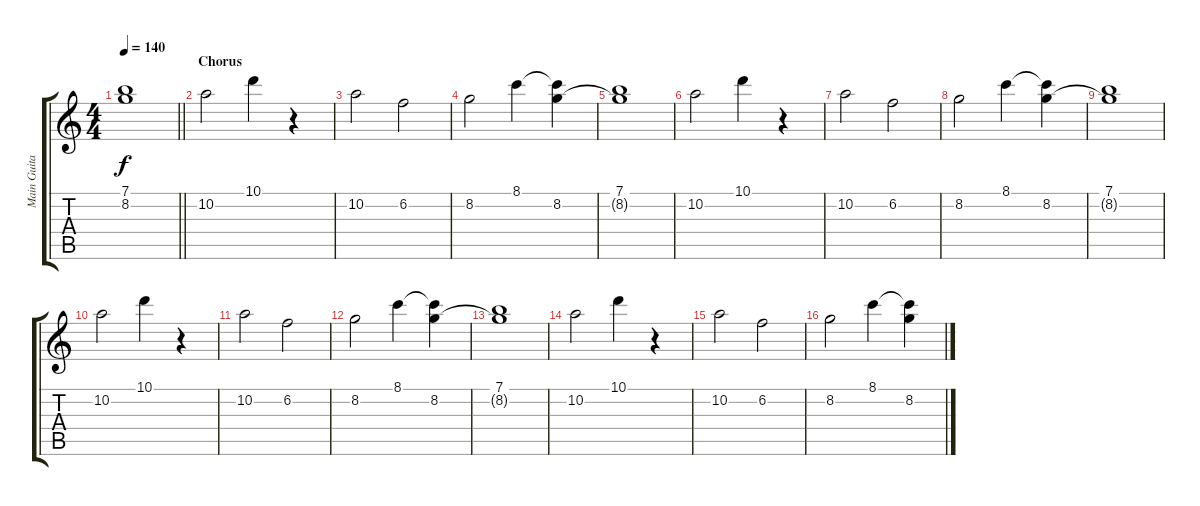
\track ("Main Guitar I" "Main Guita") {instrument electricguitarjazz}
\staff {score tabs}
\tuning (E4 B3 G3 D3 A2 E2) {hide}
\ts (4 4)
\tempo 140
\clef g2
\barLineRight lightlight
\ks c
(7.1 8.2{t}).1{dy f} |
\section ("" "Chorus")
10.2.2 10.1.4 r.4 |
10.2.2 6.2.2 |
8.2.2 8.1.4 (8.1{t} 8.2).4 |
(7.1 8.2{t}).1 |
10.2.2 10.1.4 r.4 |
10.2.2 6.2.2 |
8.2.2 8.1.4 (8.1{t} 8.2).4 |
(7.1 8.2{t}).1 |
10.2.2 10.1.4 r.4 |
10.2.2 6.2.2 |
8.2.2 8.1.4 (8.1{t} 8.2).4 |
(7.1 8.2{t}).1 |
10.2.2 10.1.4 r.4 |
10.2.2 6.2.2 |
8.2.2 8.1.4 (8.1{t} 8.2).4
